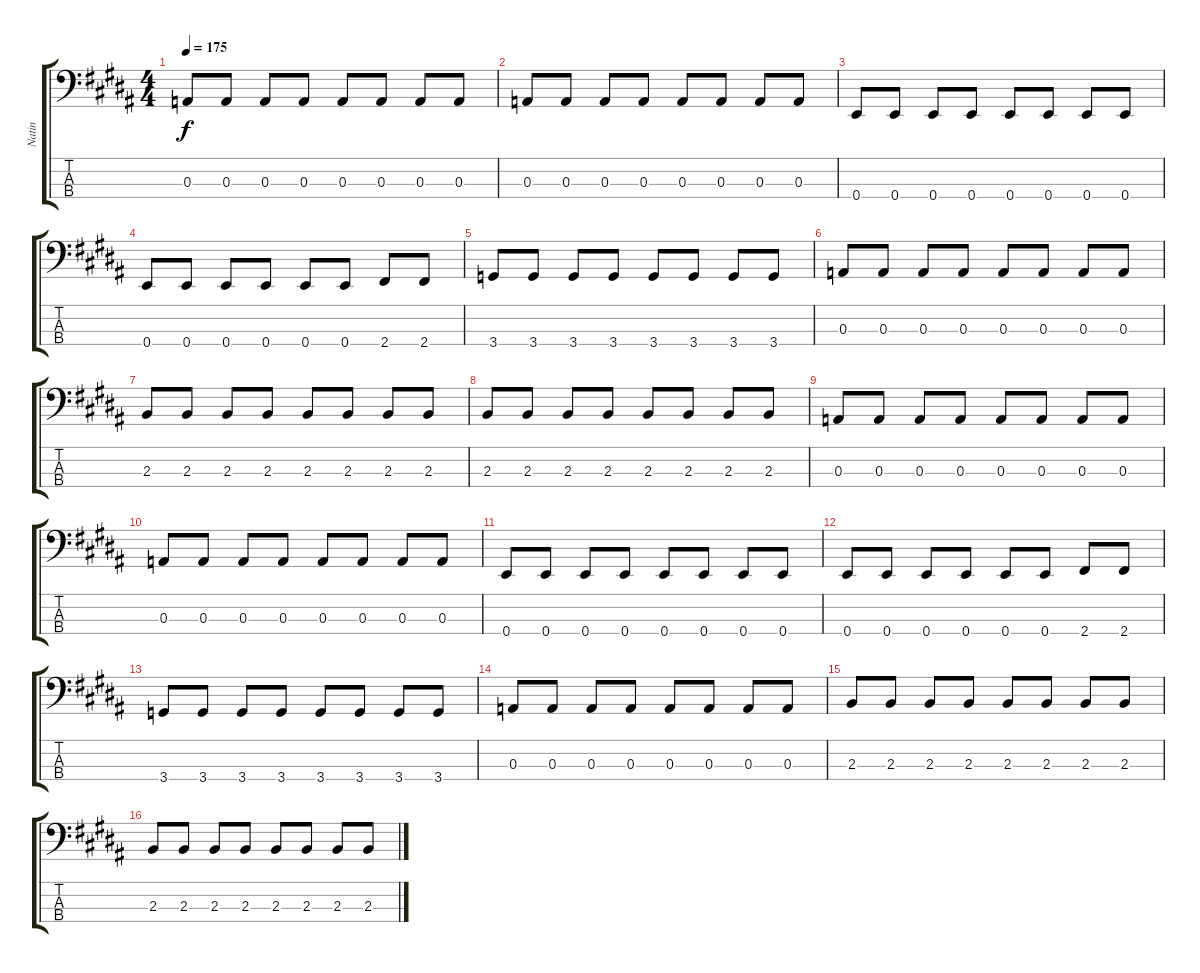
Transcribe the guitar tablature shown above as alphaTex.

\track ("Natin" "Natin") {instrument electricbassfinger}
\staff {score tabs}
\tuning (G2 D2 A1 E1) {hide}
\ts (4 4)
\tempo 175
\clef f4
\ks b
0.3.8{dy f} 0.3.8 0.3.8 0.3.8 0.3.8 0.3.8 0.3.8 0.3.8 |
0.3.8 0.3.8 0.3.8 0.3.8 0.3.8 0.3.8 0.3.8 0.3.8 |
0.4.8 0.4.8 0.4.8 0.4.8 0.4.8 0.4.8 0.4.8 0.4.8 |
0.4.8 0.4.8 0.4.8 0.4.8 0.4.8 0.4.8 2.4.8 2.4.8 |
3.4.8 3.4.8 3.4.8 3.4.8 3.4.8 3.4.8 3.4.8 3.4.8 |
0.3.8 0.3.8 0.3.8 0.3.8 0.3.8 0.3.8 0.3.8 0.3.8 |
2.3.8 2.3.8 2.3.8 2.3.8 2.3.8 2.3.8 2.3.8 2.3.8 |
2.3.8 2.3.8 2.3.8 2.3.8 2.3.8 2.3.8 2.3.8 2.3.8 |
0.3.8 0.3.8 0.3.8 0.3.8 0.3.8 0.3.8 0.3.8 0.3.8 |
0.3.8 0.3.8 0.3.8 0.3.8 0.3.8 0.3.8 0.3.8 0.3.8 |
0.4.8 0.4.8 0.4.8 0.4.8 0.4.8 0.4.8 0.4.8 0.4.8 |
0.4.8 0.4.8 0.4.8 0.4.8 0.4.8 0.4.8 2.4.8 2.4.8 |
3.4.8 3.4.8 3.4.8 3.4.8 3.4.8 3.4.8 3.4.8 3.4.8 |
0.3.8 0.3.8 0.3.8 0.3.8 0.3.8 0.3.8 0.3.8 0.3.8 |
2.3.8 2.3.8 2.3.8 2.3.8 2.3.8 2.3.8 2.3.8 2.3.8 |
2.3.8 2.3.8 2.3.8 2.3.8 2.3.8 2.3.8 2.3.8 2.3.8
